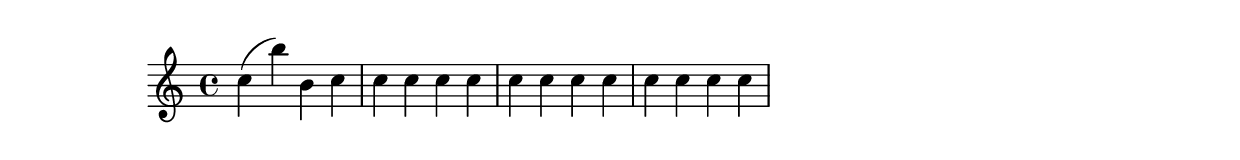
\version "1.3.146"
% test damping


\score{
	\notes\relative c'{

		c'()b' ~ b, c
		c c c c
		c c c c
		c c c c
	}
}
